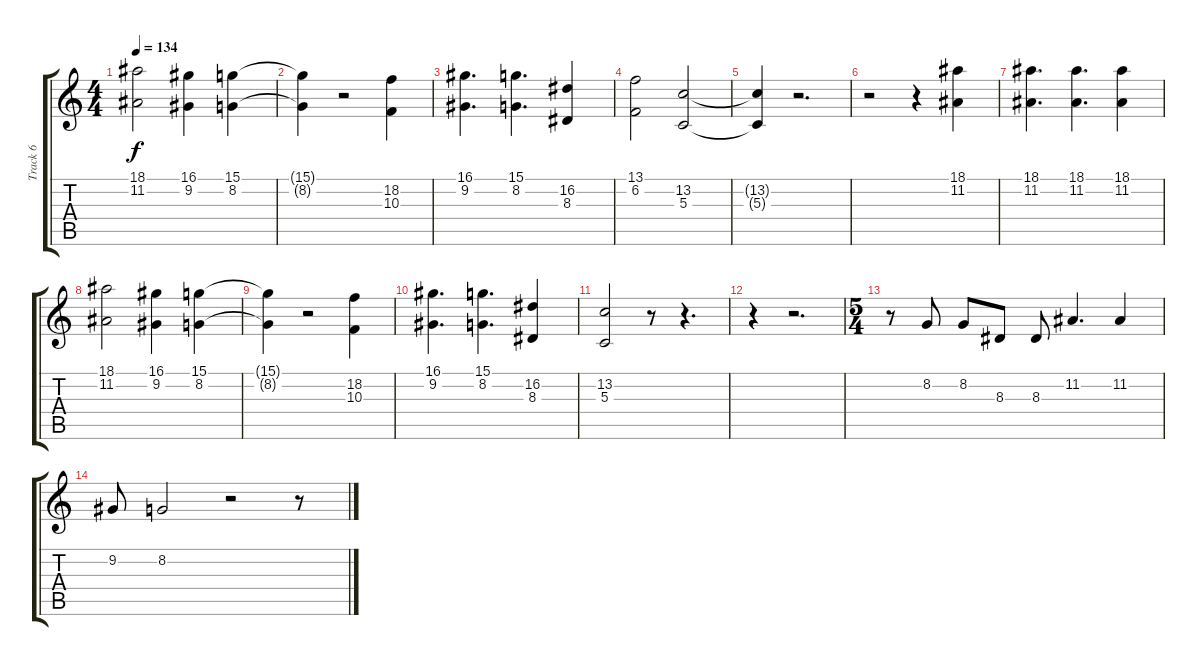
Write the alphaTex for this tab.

\track ("Track 6" "Track 6") {instrument viola}
\staff {score tabs}
\tuning (E4 B3 G3 D3 A2 E2) {hide}
\ts (4 4)
\tempo 134
\clef g2
\ks c
(18.1 11.2).2{dy f} (16.1 9.2).4 (15.1 8.2).4 |
(15.1{t} 8.2{t}).4 r.2 (18.2 10.3).4 |
(16.1 9.2).4{d} (15.1 8.2).4{d} (16.2 8.3).4 |
(13.1 6.2).2 (13.2 5.3).2 |
(13.2{t} 5.3{t}).4 r.2{d} |
r.2 r.4 (18.1 11.2).4 |
(18.1 11.2).4{d} (18.1 11.2).4{d} (18.1 11.2).4 |
(18.1 11.2).2 (16.1 9.2).4 (15.1 8.2).4 |
(15.1{t} 8.2{t}).4 r.2 (18.2 10.3).4 |
(16.1 9.2).4{d} (15.1 8.2).4{d} (16.2 8.3).4 |
(13.2 5.3).2 r.8 r.4{d} |
r.4 r.2{d} |
\ts (5 4)
r.8 8.2.8 8.2.8 8.3.8 8.3.8 11.2.4{d} 11.2.4 |
9.2.8 8.2.2 r.2 r.8
